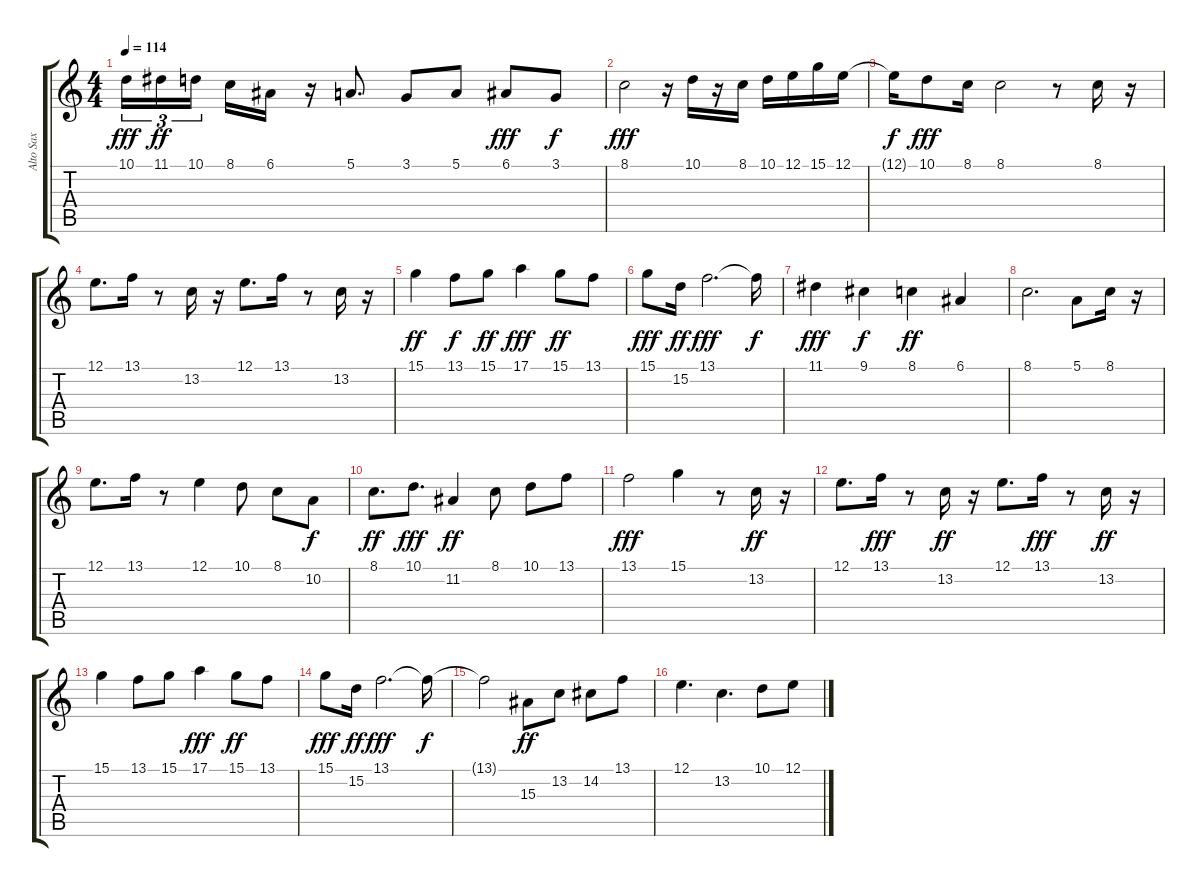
\track ("Alto Sax" "Alto Sax") {instrument altosax}
\staff {score tabs}
\tuning (E4 B3 G3 D3 A2 E2) {hide}
\ts (4 4)
\tempo 114
\clef g2
\ks c
10.1.16{tu (3 2) dy fff} 11.1.16{tu (3 2) dy ff} 10.1.16{tu (3 2) beam splitsecondary} 8.1.16 6.1.16 r.16 5.1.8{d} 3.1.8 5.1.8 6.1.8{dy fff} 3.1.8{dy f} |
8.1.2{dy fff} r.16 10.1.16 r.16 8.1.16 10.1.16 12.1.16 15.1.16 12.1.16 |
12.1{t}.16{dy f} 10.1.8{dy fff} 8.1.16 8.1.2 r.8 8.1.16 r.16 |
12.1.8{d} 13.1.16 r.8 13.2.16 r.16 12.1.8{d} 13.1.16 r.8 13.2.16 r.16 |
15.1.4{dy ff} 13.1.8{dy f} 15.1.8{dy ff} 17.1.4{dy fff} 15.1.8{dy ff} 13.1.8 |
15.1.8{dy fff} 15.2.16{dy ff} 13.1.2{d dy fff} 13.1{t}.16{dy f} |
11.1.4{dy fff} 9.1.4{dy f} 8.1.4{dy ff} 6.1.4 |
8.1.2{d} 5.1.8 8.1.16 r.16 |
12.1.8{d} 13.1.16 r.8 12.1.4 10.1.8 8.1.8 10.2.8{dy f} |
8.1.8{d dy ff} 10.1.8{d dy fff} 11.2.4{dy ff} 8.1.8 10.1.8 13.1.8 |
13.1.2{dy fff} 15.1.4 r.8 13.2.16{dy ff} r.16 |
12.1.8{d} 13.1.16{dy fff} r.8 13.2.16{dy ff} r.16 12.1.8{d} 13.1.16{dy fff} r.8 13.2.16{dy ff} r.16 |
15.1.4 13.1.8 15.1.8 17.1.4{dy fff} 15.1.8{dy ff} 13.1.8 |
15.1.8{dy fff} 15.2.16{dy ff} 13.1.2{d dy fff} 13.1{t}.16{dy f} |
13.1{t}.2 15.3.8{dy ff} 13.2.8 14.2.8 13.1.8 |
12.1.4{d} 13.2.4{d} 10.1.8 12.1.8
